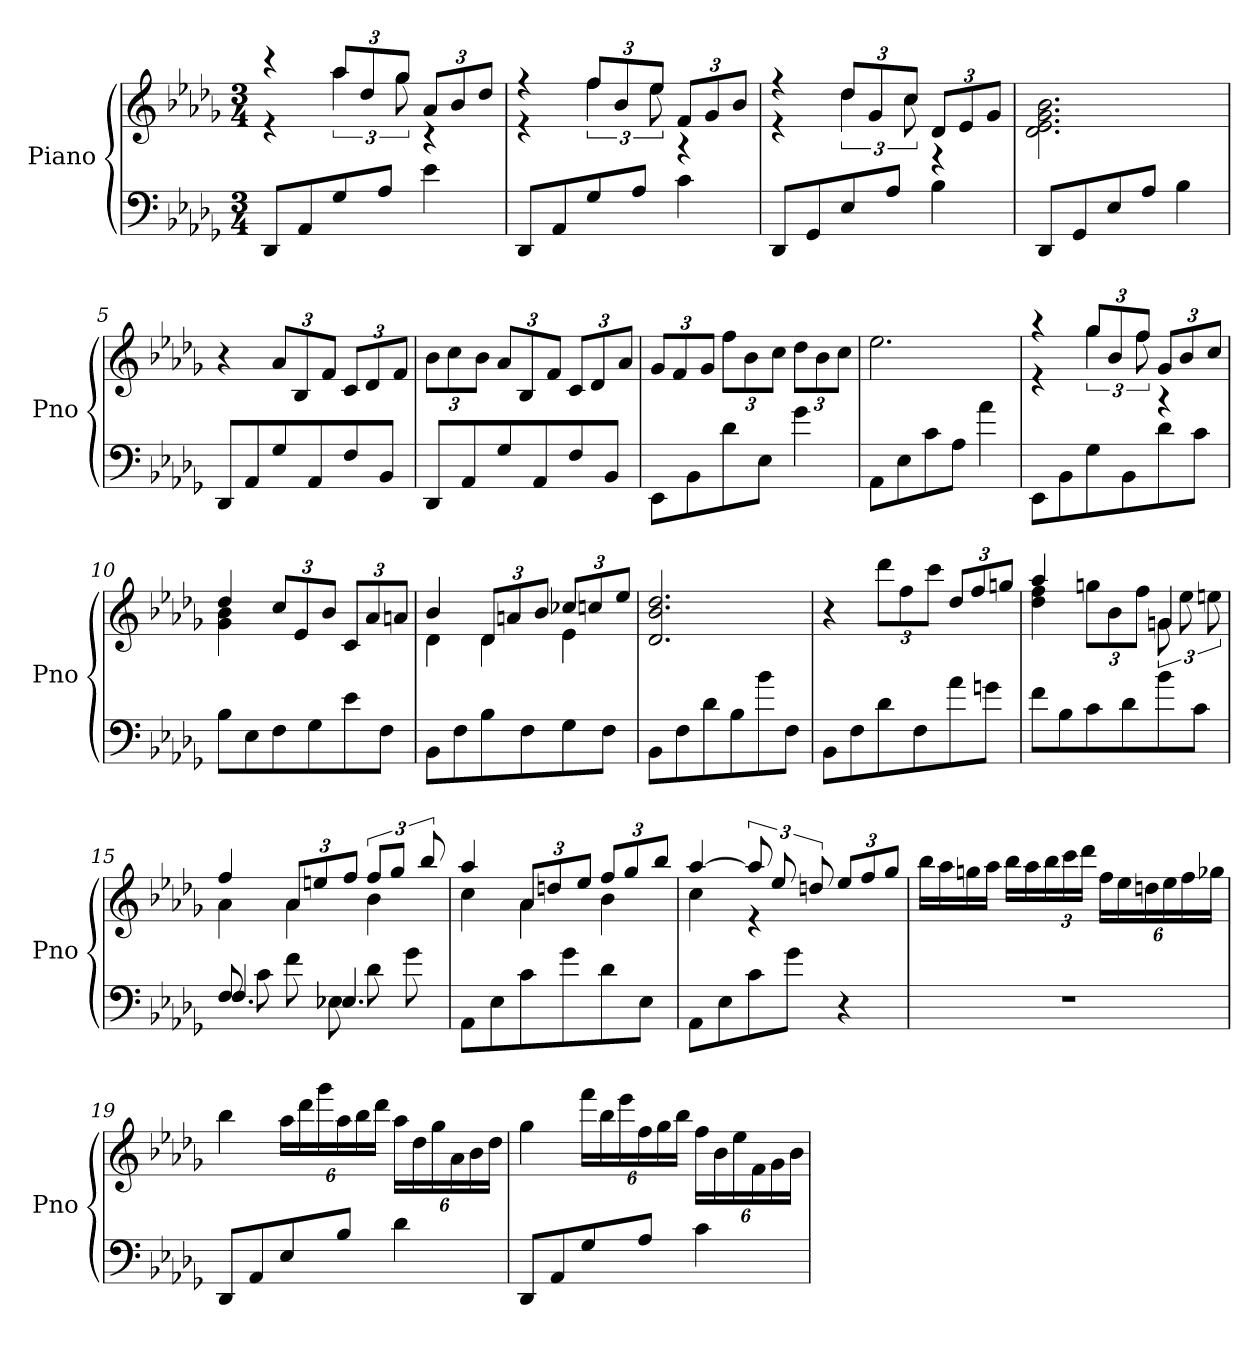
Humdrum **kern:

**kern	**kern
*part2	*part1
*staff2	*staff1
*I"Piano	*I"Piano
*I'Pno	*I'Pno
*clefF4	*clefG2
*k[b-e-a-d-g-]	*k[b-e-a-d-g-]
*M3/4	*M3/4
=1	=1
*	*^
8DD-/L	4r	4r
8AA-/	.	.
*	*Xbrackettup	*brackettup
8G-/	12aa-/L	6aa-\
.	12dd-/	.
8A-/J	.	.
.	12gg-/J	12gg-\
*	*Xbrackettup	*
4e-\	12a-/L	4r
.	12b-/	.
.	12dd-/J	.
=2	=2	=2
8DD-/L	4r	4r
8AA-/	.	.
*	*	*brackettup
8G-/	12ff/L	6ff\
.	12b-/	.
8A-/J	.	.
.	12ee-/J	12ee-\
*	*Xbrackettup	*
4c\	12f/L	4r
.	12g-/	.
.	12b-/J	.
=3	=3	=3
8DD-/L	4r	4r
8GG-/	.	.
*	*	*brackettup
8E-/	12dd-/L	6dd-\
.	12g-/	.
8A-/J	.	.
.	12cc/J	12cc\
*	*Xbrackettup	*
4B-\	12d-/L	4r
.	12e-/	.
.	12g-/J	.
*	*v	*v
=4	=4
8DD-/L	2.d-\ 2.e-\ 2.g-\ 2.b-\
8GG-/	.
8E-/	.
8A-/J	.
4B-\	.
!!LO:LB:g=z
=5	=5
8DD-/L	4r
8AA-/	.
8G-/	12a-/L
.	12B-/
8AA-/	.
.	12f/J
8F/	12c/L
.	12d-/
8BB-/J	.
.	12f/J
=6	=6
8DD-/L	12b-\L
.	12cc\
8AA-/	.
.	12b-\J
8G-/	12a-/L
.	12B-/
8AA-/	.
.	12f/J
8F/	12c/L
.	12d-/
8BB-/J	.
.	12a-/J
=7	=7
8EE-\L	12g-/L
.	12f/
8BB-\	.
.	12g-/J
8d-\	12ff\L
.	12b-\
8E-\J	.
.	12cc\J
4g-\	12dd-\L
.	12b-\
.	12cc\J
=8	=8
8AA-\L	2.ee-\
8E-\	.
8c\	.
8A-\J	.
4a-\	.
!!LO:LB:g=z
=9	=9
*	*^
8EE-\L	4r	4r
8BB-\	.	.
*	*	*brackettup
8G-\	12gg-/L	6gg-\
.	12b-/	.
8BB-\	.	.
.	12ff/J	12ff\
*	*Xbrackettup	*
8d-\	12g-/L	4r
.	12b-/	.
8c\J	.	.
.	12cc/J	.
=10	=10	=10
8B-\L	4dd-/	4g-\ 4b-\
8E-\	.	.
8F\	12cc/L	2ryy
.	12e-/	.
8G-\	.	.
.	12b-/J	.
8e-\	12c/L	.
.	12a-/	.
8F\J	.	.
.	12an/J	.
=11	=11	=11
8BB-\L	4b-/	4d-\
8F\	.	.
8B-\	12d-/L	4d-\
.	12an/	.
8F\	.	.
.	12b-/J	.
8G-\	12cc-X/L	4e-\
.	12ccn/	.
8F\J	.	.
.	12ee-/J	.
*	*v	*v
=12	=12
8BB-\L	2.d-/ 2.b-/ 2.dd-/
8F\	.
8d-\	.
8B-\	.
8b-\	.
8F\J	.
!!LO:LB:g=z
=13	=13
8BB-\L	4r
8F\	.
8d-\	12ddd-\L
.	12ff\
8F\	.
.	12ccc\J
8a-\	12dd-/L
.	12ff/
8gn\J	.
.	12ggn/J
=14	=14
*	*^
8f\L	4aa-/	4dd-\ 4ff\
8B-\	.	.
8c\	4ryy	12ggn\L
.	.	12b-\
8d-\	.	.
.	.	12ff\J
*	*	*brackettup
8b-\	4gn/	12g\
.	.	12ee-\
8c\J	.	.
.	.	12een\
=15	=15	=15
*^	*	*
8F/	4.F/	4ff/	4a-\
8c\	.	.	.
*	*	*Xbrackettup	*
8f\	.	12a-/L	4a-\
.	.	12een/	.
8E-X\	4.E-X/	.	.
.	.	12ff/J	.
*	*	*brackettup	*
8d-\	.	12ff/L	4b-\
.	.	12gg-/J	.
8g-\	.	.	.
.	.	12bb-/	.
*v	*v	*	*
=16	=16	=16
8AA-\L	4aa-/	4cc\
8E-\	.	.
*	*Xbrackettup	*
8c\	12a-/L	4a-\
.	12ddn/	.
8g-\	.	.
.	12ee-/J	.
8d-\	12ff/L	4b-\
.	12gg-/	.
8E-\J	.	.
.	12bb-/J	.
=17	=17	=17
8AA-\L	[4aa-/	4cc\
8E-\	.	.
*	*brackettup	*
8c\	12aa-/]	4r
.	12ee-/	.
8g-\J	.	.
.	12ddn/	.
*	*Xbrackettup	*
4r	12ee-/L	4ryy
.	12ff/	.
.	12gg-/J	.
*	*v	*v
!!LO:LB:g=z
=18	=18
2.r	16bb-\LL
.	16aa-\
.	16ggn\
.	16aa-\JJ
.	16bb-\LL
.	16aa-\
.	24bb-\
.	24ccc\
.	24ddd-\JJ
.	24ff\LL
.	24ee-\
.	24ddn\
.	24ee-\
.	24ff\
.	24gg-X\JJ
=19	=19
8DD-/L	4bb-\
8AA-/	.
8E-/	24aa-\LL
.	24ddd-\
.	24ggg-\
8B-/J	24aa-\
.	24bb-\
.	24ddd-\JJ
4d-\	24aa-\LL
.	24dd-\
.	24gg-\
.	24a-\
.	24b-\
.	24dd-\JJ
!!LO:LB:g=z
=20	=20
8DD-/L	4gg-\
8AA-/	.
8G-/	24fff\LL
.	24bb-\
.	24eee-\
8A-/J	24ff\
.	24gg-\
.	24bb-\JJ
4c\	24ff\LL
.	24b-\
.	24ee-\
.	24f\
.	24g-\
.	24b-\JJ
=	=
*-	*-
